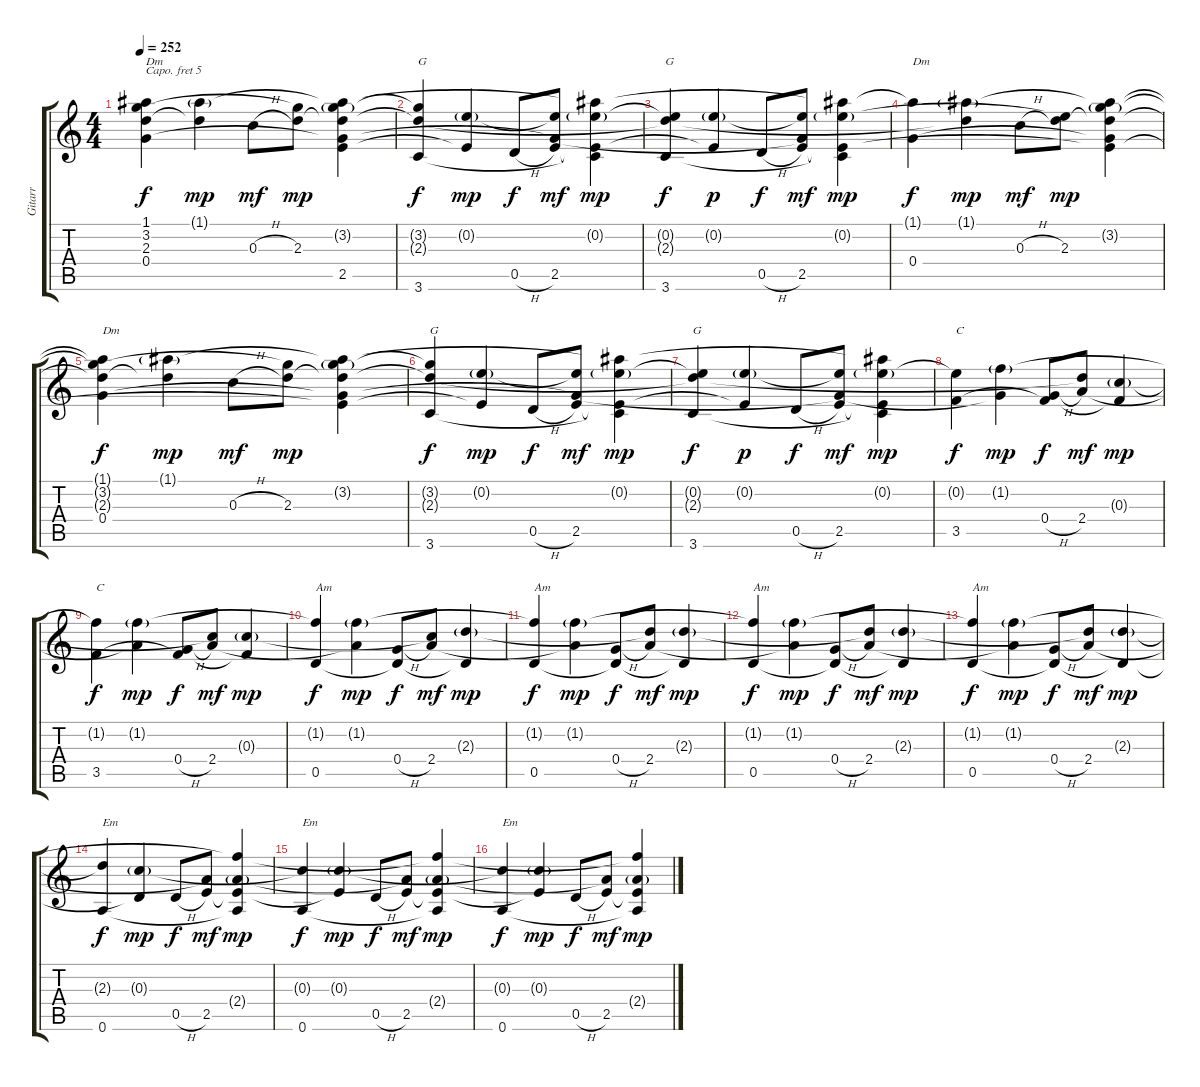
\track ("Gitarr" "Gitarr") {instrument acousticguitarsteel}
\staff {score tabs}
\capo 5
\tuning (E4 B3 G3 D3 A2 E2) {hide}
\ts (4 4)
\tempo 252
\clef g2
\ks c
(1.1{t} 3.2{t} 2.3{t} 0.4).4{txt "Dm" dy f} (1.1{g} 2.3{t}).4{dy mp} 0.3{h}.8{dy mf} (3.2{t} 2.3).8{dy mp} (1.1{t} 3.2{g} 2.3{t} 0.4{t} 2.5{t}).4 |
(3.2{t} 2.3{t} 3.6).4{txt "G" dy f} (0.2{g} 2.5{t}).4{dy mp} 0.5{h}.8{dy f} (0.2{t} 0.4{t} 2.5).8{dy mf} (1.1{t} 0.2{g} 2.5{t} 3.6{t}).4{dy mp} |
(0.2{t} 2.3{t} 3.6).4{txt "G" dy f} (0.2{g} 2.5{t}).4{dy p} 0.5{h}.8{dy f} (0.2{t} 0.4{t} 2.5).8{dy mf} (1.1{t} 0.2{g} 2.5{t} 3.6{t}).4{dy mp} |
(1.1{t} 0.4).4{txt "Dm" dy f} (1.1{g} 2.3{t}).4{dy mp} 0.3{h}.8{dy mf} (0.2{t} 2.3).8{dy mp} (1.1{t} 3.2{g} 2.3{t} 0.4{t} 2.5{t}).4 |
(1.1{t} 3.2{t} 2.3{t} 0.4).4{txt "Dm" dy f} (1.1{g} 2.3{t}).4{dy mp} 0.3{h}.8{dy mf} (3.2{t} 2.3).8{dy mp} (1.1{t} 3.2{g} 2.3{t} 0.4{t} 2.5{t}).4 |
(3.2{t} 2.3{t} 3.6).4{txt "G" dy f} (0.2{g} 2.5{t}).4{dy mp} 0.5{h}.8{dy f} (0.2{t} 0.4{t} 2.5).8{dy mf} (1.1{t} 0.2{g} 2.5{t} 3.6{t}).4{dy mp} |
(0.2{t} 2.3{t} 3.6).4{txt "G" dy f} (0.2{g} 2.5{t}).4{dy p} 0.5{h}.8{dy f} (0.2{t} 0.4{t} 2.5).8{dy mf} (1.1{t} 0.2{g} 2.5{t} 3.6{t}).4{dy mp} |
(0.2{t} 3.5).4{txt "C" dy f} (1.2{g} 0.4{t}).4{dy mp} (0.4{h} 3.5{t}).8{dy f} (2.3{t} 2.4).8{dy mf} (0.3{g} 3.5{t}).4{dy mp} |
(1.2{t} 3.5).4{txt "C" dy f} (1.2{g} 2.4{t}).4{dy mp} (0.4{h} 3.5{t}).8{dy f} (0.3{t} 2.4).8{dy mf} (0.3{g} 3.5{t}).4{dy mp} |
(1.2{t} 0.5).4{txt "Am" dy f} (1.2{g} 2.4{t}).4{dy mp} (0.4{h} 0.5{t}).8{dy f} (0.3{t} 2.4).8{dy mf} (2.3{g} 0.5{t}).4{dy mp} |
(1.2{t} 0.5).4{txt "Am" dy f} (1.2{g} 2.4{t}).4{dy mp} (0.4{h} 0.5{t}).8{dy f} (2.3{t} 2.4).8{dy mf} (2.3{g} 0.5{t}).4{dy mp} |
(1.2{t} 0.5).4{txt "Am" dy f} (1.2{g} 2.4{t}).4{dy mp} (0.4{h} 0.5{t}).8{dy f} (2.3{t} 2.4).8{dy mf} (2.3{g} 0.5{t}).4{dy mp} |
(1.2{t} 0.5).4{txt "Am" dy f} (1.2{g} 2.4{t}).4{dy mp} (0.4{h} 0.5{t}).8{dy f} (2.3{t} 2.4).8{dy mf} (2.3{g} 0.5{t}).4{dy mp} |
(2.3{t} 0.6).4{txt "Em" dy f} (0.3{g} 0.5{t}).4{dy mp} 0.5{h}.8{dy f} (2.4{t} 2.5).8{dy mf} (1.2{t} 2.4{g} 2.5{t} 0.6{t}).4{dy mp} |
(0.3{t} 0.6).4{txt "Em" dy f} (0.3{g} 2.5{t}).4{dy mp} 0.5{h}.8{dy f} (2.4{t} 2.5).8{dy mf} (1.2{t} 2.4{g} 2.5{t} 0.6{t}).4{dy mp} |
(0.3{t} 0.6).4{txt "Em" dy f} (0.3{g} 2.5{t}).4{dy mp} 0.5{h}.8{dy f} (2.4{t} 2.5).8{dy mf} (1.2{t} 2.4{g} 2.5{t} 0.6{t}).4{dy mp}
